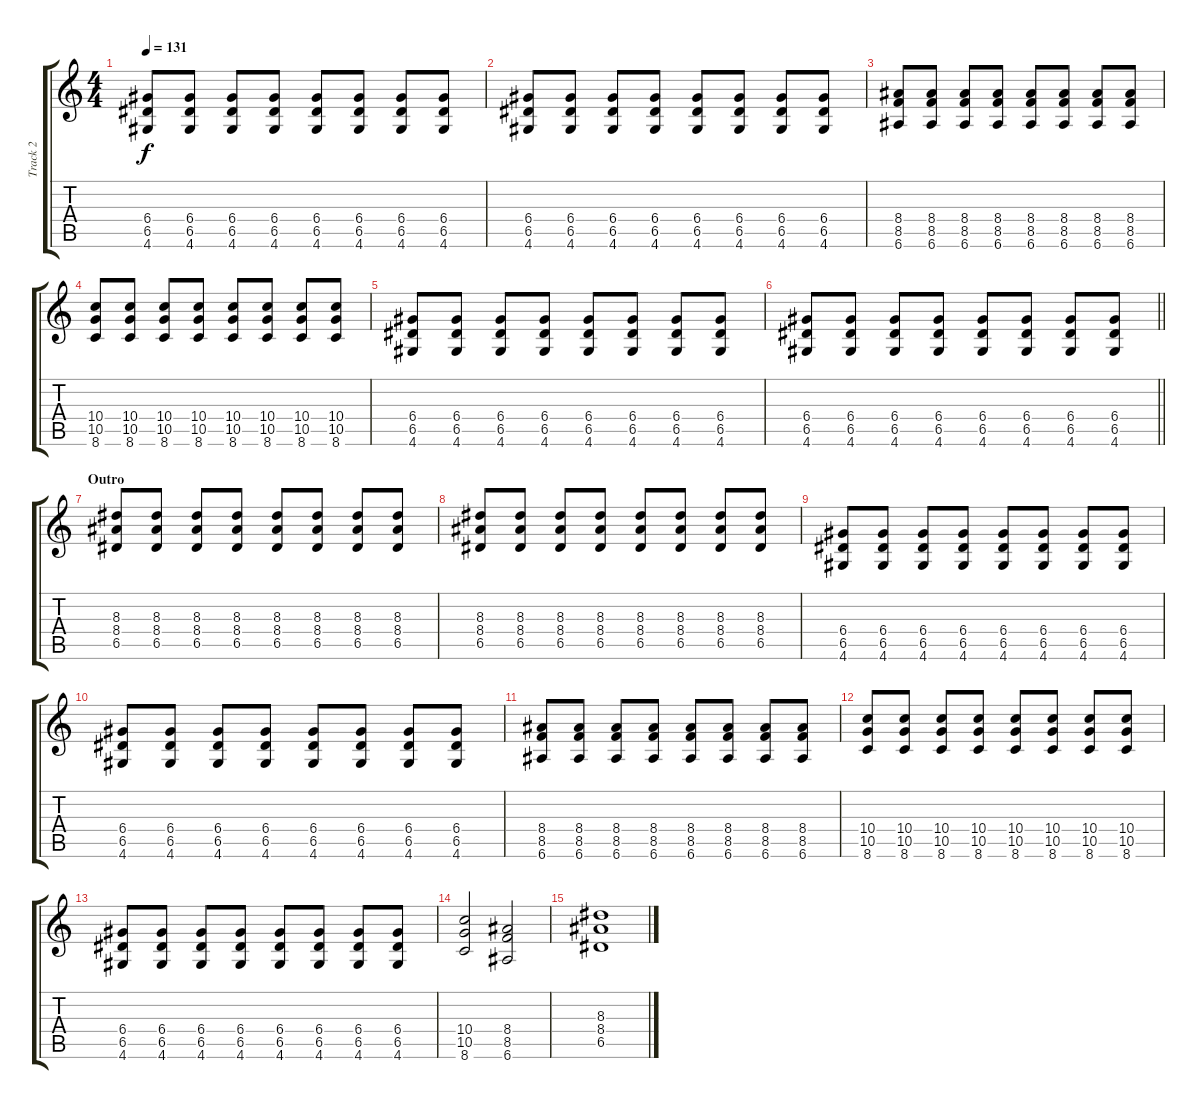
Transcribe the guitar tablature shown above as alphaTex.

\track ("Track 2" "Track 2") {instrument overdrivenguitar}
\staff {score tabs}
\tuning (E4 B3 G3 D3 A2 E2) {hide}
\ts (4 4)
\tempo 131
\clef g2
\ks c
(6.4 6.5 4.6).8{dy f} (6.4 6.5 4.6).8 (6.4 6.5 4.6).8 (6.4 6.5 4.6).8 (6.4 6.5 4.6).8 (6.4 6.5 4.6).8 (6.4 6.5 4.6).8 (6.4 6.5 4.6).8 |
(6.4 6.5 4.6).8 (6.4 6.5 4.6).8 (6.4 6.5 4.6).8 (6.4 6.5 4.6).8 (6.4 6.5 4.6).8 (6.4 6.5 4.6).8 (6.4 6.5 4.6).8 (6.4 6.5 4.6).8 |
(8.4 8.5 6.6).8 (8.4 8.5 6.6).8 (8.4 8.5 6.6).8 (8.4 8.5 6.6).8 (8.4 8.5 6.6).8 (8.4 8.5 6.6).8 (8.4 8.5 6.6).8 (8.4 8.5 6.6).8 |
(10.4 10.5 8.6).8 (10.4 10.5 8.6).8 (10.4 10.5 8.6).8 (10.4 10.5 8.6).8 (10.4 10.5 8.6).8 (10.4 10.5 8.6).8 (10.4 10.5 8.6).8 (10.4 10.5 8.6).8 |
(6.4 6.5 4.6).8 (6.4 6.5 4.6).8 (6.4 6.5 4.6).8 (6.4 6.5 4.6).8 (6.4 6.5 4.6).8 (6.4 6.5 4.6).8 (6.4 6.5 4.6).8 (6.4 6.5 4.6).8 |
\barLineRight lightlight
(6.4 6.5 4.6).8 (6.4 6.5 4.6).8 (6.4 6.5 4.6).8 (6.4 6.5 4.6).8 (6.4 6.5 4.6).8 (6.4 6.5 4.6).8 (6.4 6.5 4.6).8 (6.4 6.5 4.6).8 |
\section ("" "Outro")
(8.3 8.4 6.5).8 (8.3 8.4 6.5).8 (8.3 8.4 6.5).8 (8.3 8.4 6.5).8 (8.3 8.4 6.5).8 (8.3 8.4 6.5).8 (8.3 8.4 6.5).8 (8.3 8.4 6.5).8 |
(8.3 8.4 6.5).8 (8.3 8.4 6.5).8 (8.3 8.4 6.5).8 (8.3 8.4 6.5).8 (8.3 8.4 6.5).8 (8.3 8.4 6.5).8 (8.3 8.4 6.5).8 (8.3 8.4 6.5).8 |
(6.4 6.5 4.6).8 (6.4 6.5 4.6).8 (6.4 6.5 4.6).8 (6.4 6.5 4.6).8 (6.4 6.5 4.6).8 (6.4 6.5 4.6).8 (6.4 6.5 4.6).8 (6.4 6.5 4.6).8 |
(6.4 6.5 4.6).8 (6.4 6.5 4.6).8 (6.4 6.5 4.6).8 (6.4 6.5 4.6).8 (6.4 6.5 4.6).8 (6.4 6.5 4.6).8 (6.4 6.5 4.6).8 (6.4 6.5 4.6).8 |
(8.4 8.5 6.6).8 (8.4 8.5 6.6).8 (8.4 8.5 6.6).8 (8.4 8.5 6.6).8 (8.4 8.5 6.6).8 (8.4 8.5 6.6).8 (8.4 8.5 6.6).8 (8.4 8.5 6.6).8 |
(10.4 10.5 8.6).8 (10.4 10.5 8.6).8 (10.4 10.5 8.6).8 (10.4 10.5 8.6).8 (10.4 10.5 8.6).8 (10.4 10.5 8.6).8 (10.4 10.5 8.6).8 (10.4 10.5 8.6).8 |
(6.4 6.5 4.6).8 (6.4 6.5 4.6).8 (6.4 6.5 4.6).8 (6.4 6.5 4.6).8 (6.4 6.5 4.6).8 (6.4 6.5 4.6).8 (6.4 6.5 4.6).8 (6.4 6.5 4.6).8 |
(10.4 10.5 8.6).2 (8.4 8.5 6.6).2 |
(8.3 8.4 6.5).1
